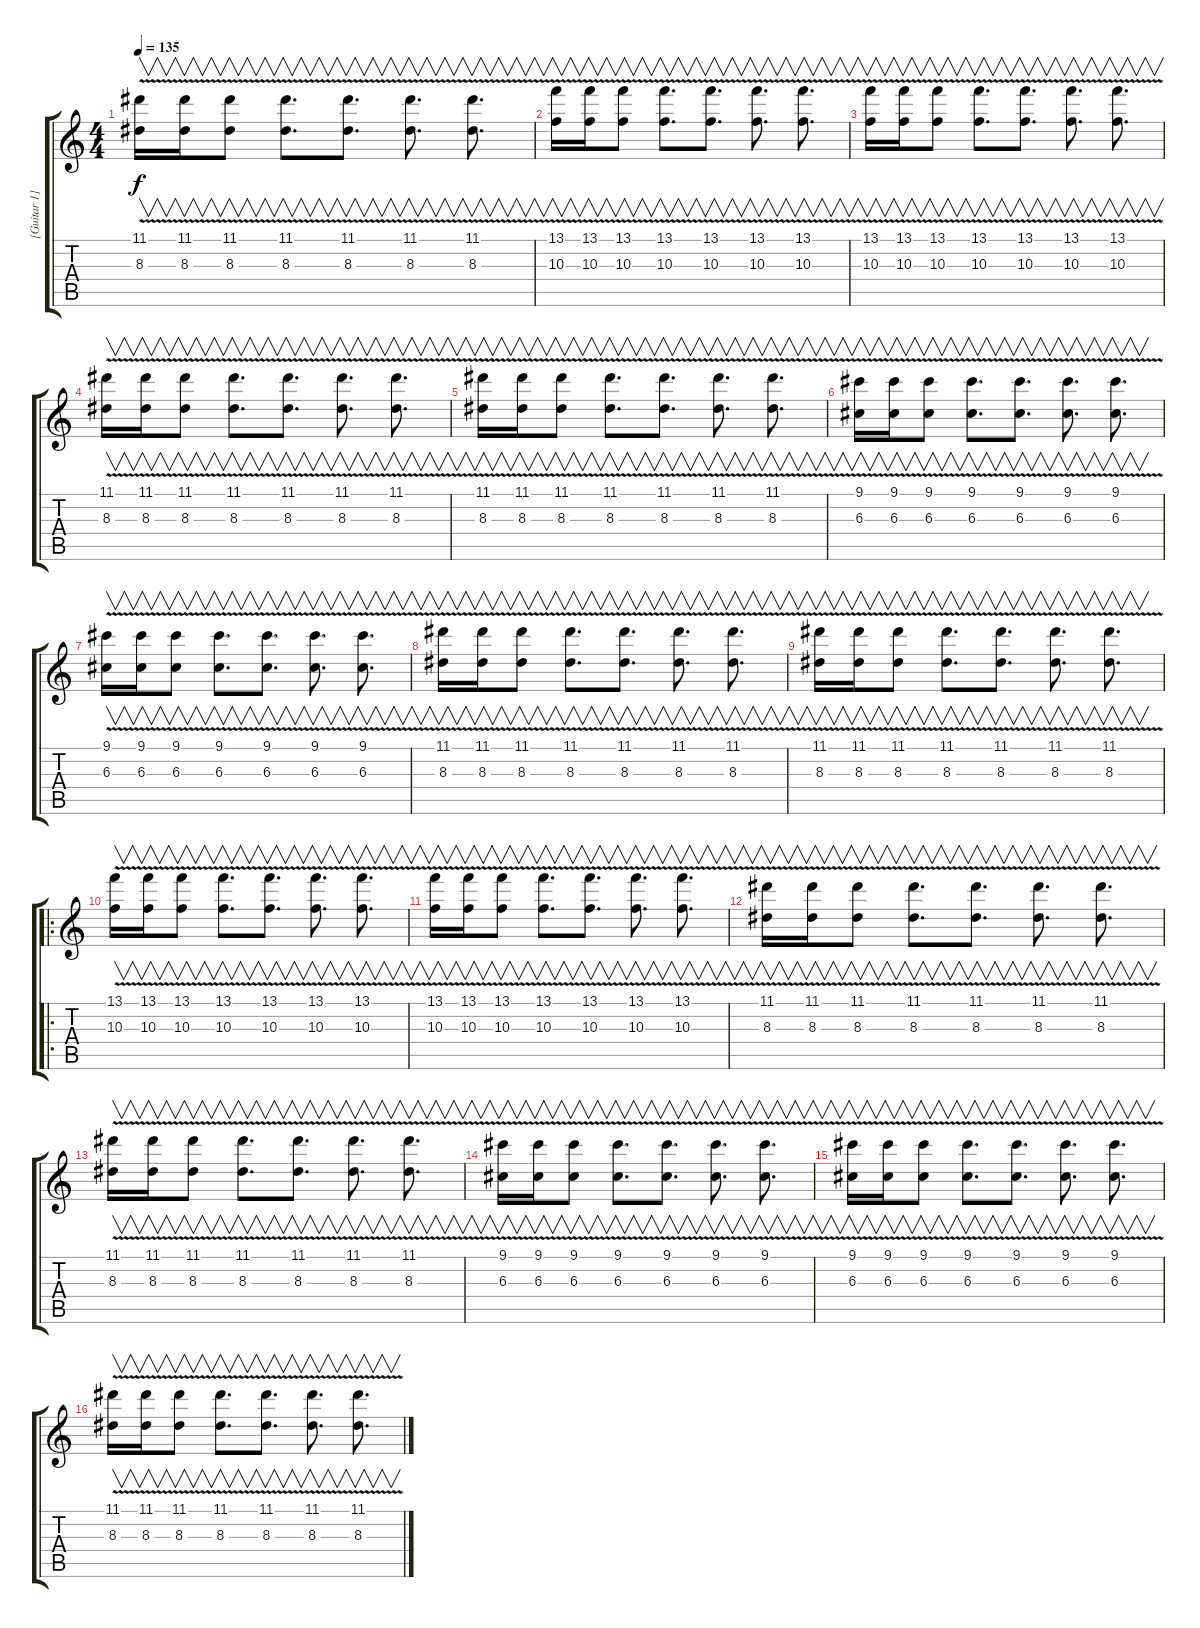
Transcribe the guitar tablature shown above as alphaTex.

\track ("[Guitar 1]" "[Guitar 1]") {instrument distortionguitar}
\staff {score tabs}
\tuning (E4 B3 G3 D3 A2 E2) {hide}
\ts (4 4)
\tempo 135
\clef g2
\ks c
(11.1{v} 8.3).16{v dy f} (11.1{v} 8.3).16{v} (11.1{v} 8.3).8{v} (11.1{v} 8.3).8{v d} (11.1{v} 8.3).8{v d} (11.1{v} 8.3).8{v d} (11.1{v} 8.3).8{v d} |
(13.1{v} 10.3).16{v} (13.1{v} 10.3).16{v} (13.1{v} 10.3).8{v} (13.1{v} 10.3).8{v d} (13.1{v} 10.3).8{v d} (13.1{v} 10.3).8{v d} (13.1{v} 10.3).8{v d} |
(13.1{v} 10.3).16{v} (13.1{v} 10.3).16{v} (13.1{v} 10.3).8{v} (13.1{v} 10.3).8{v d} (13.1{v} 10.3).8{v d} (13.1{v} 10.3).8{v d} (13.1{v} 10.3).8{v d} |
(11.1{v} 8.3).16{v} (11.1{v} 8.3).16{v} (11.1{v} 8.3).8{v} (11.1{v} 8.3).8{v d} (11.1{v} 8.3).8{v d} (11.1{v} 8.3).8{v d} (11.1{v} 8.3).8{v d} |
(11.1{v} 8.3).16{v} (11.1{v} 8.3).16{v} (11.1{v} 8.3).8{v} (11.1{v} 8.3).8{v d} (11.1{v} 8.3).8{v d} (11.1{v} 8.3).8{v d} (11.1{v} 8.3).8{v d} |
(9.1{v} 6.3).16{v} (9.1{v} 6.3).16{v} (9.1{v} 6.3).8{v} (9.1{v} 6.3).8{v d} (9.1{v} 6.3).8{v d} (9.1{v} 6.3).8{v d} (9.1{v} 6.3).8{v d} |
(9.1{v} 6.3).16{v} (9.1{v} 6.3).16{v} (9.1{v} 6.3).8{v} (9.1{v} 6.3).8{v d} (9.1{v} 6.3).8{v d} (9.1{v} 6.3).8{v d} (9.1{v} 6.3).8{v d} |
(11.1{v} 8.3).16{v} (11.1{v} 8.3).16{v} (11.1{v} 8.3).8{v} (11.1{v} 8.3).8{v d} (11.1{v} 8.3).8{v d} (11.1{v} 8.3).8{v d} (11.1{v} 8.3).8{v d} |
(11.1{v} 8.3).16{v} (11.1{v} 8.3).16{v} (11.1{v} 8.3).8{v} (11.1{v} 8.3).8{v d} (11.1{v} 8.3).8{v d} (11.1{v} 8.3).8{v d} (11.1{v} 8.3).8{v d} |
\ro
(13.1{v} 10.3).16{v} (13.1{v} 10.3).16{v} (13.1{v} 10.3).8{v} (13.1{v} 10.3).8{v d} (13.1{v} 10.3).8{v d} (13.1{v} 10.3).8{v d} (13.1{v} 10.3).8{v d} |
(13.1{v} 10.3).16{v} (13.1{v} 10.3).16{v} (13.1{v} 10.3).8{v} (13.1{v} 10.3).8{v d} (13.1{v} 10.3).8{v d} (13.1{v} 10.3).8{v d} (13.1{v} 10.3).8{v d} |
(11.1{v} 8.3).16{v} (11.1{v} 8.3).16{v} (11.1{v} 8.3).8{v} (11.1{v} 8.3).8{v d} (11.1{v} 8.3).8{v d} (11.1{v} 8.3).8{v d} (11.1{v} 8.3).8{v d} |
(11.1{v} 8.3).16{v} (11.1{v} 8.3).16{v} (11.1{v} 8.3).8{v} (11.1{v} 8.3).8{v d} (11.1{v} 8.3).8{v d} (11.1{v} 8.3).8{v d} (11.1{v} 8.3).8{v d} |
(9.1{v} 6.3).16{v} (9.1{v} 6.3).16{v} (9.1{v} 6.3).8{v} (9.1{v} 6.3).8{v d} (9.1{v} 6.3).8{v d} (9.1{v} 6.3).8{v d} (9.1{v} 6.3).8{v d} |
(9.1{v} 6.3).16{v} (9.1{v} 6.3).16{v} (9.1{v} 6.3).8{v} (9.1{v} 6.3).8{v d} (9.1{v} 6.3).8{v d} (9.1{v} 6.3).8{v d} (9.1{v} 6.3).8{v d} |
(11.1{v} 8.3).16{v} (11.1{v} 8.3).16{v} (11.1{v} 8.3).8{v} (11.1{v} 8.3).8{v d} (11.1{v} 8.3).8{v d} (11.1{v} 8.3).8{v d} (11.1{v} 8.3).8{v d}
